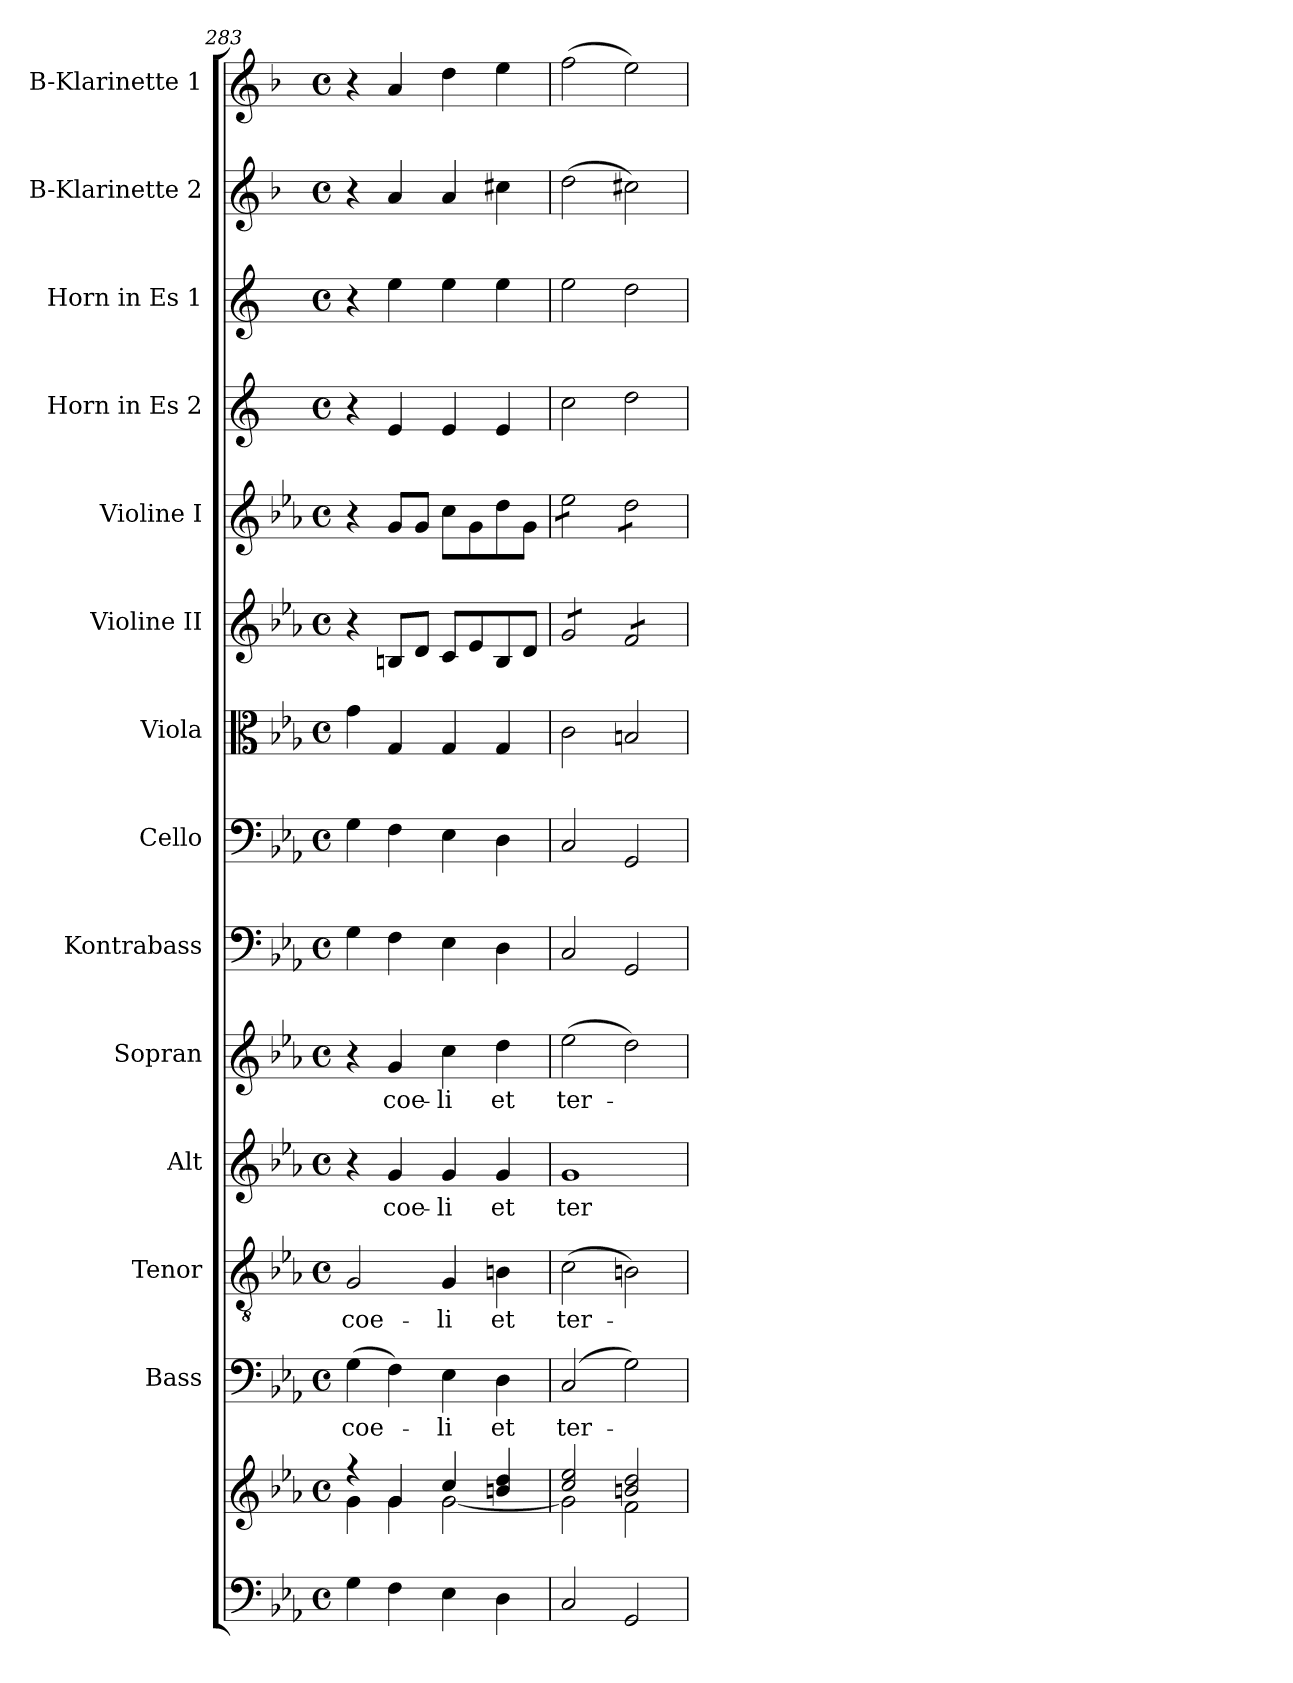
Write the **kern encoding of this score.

**kern	**kern	**kern	**text	**kern	**text	**kern	**text	**kern	**text	**kern	**kern	**kern	**kern	**kern	**kern	**kern	**kern	**kern
*part14	*part14	*part13	*part13	*part12	*part12	*part11	*part11	*part10	*part10	*part9	*part8	*part7	*part6	*part5	*part4	*part3	*part2	*part1
*staff15	*staff14	*staff13	*staff13	*staff12	*staff12	*staff11	*staff11	*staff10	*staff10	*staff9	*staff8	*staff7	*staff6	*staff5	*staff4	*staff3	*staff2	*staff1
*	*	*I"Bass	*	*I"Tenor	*	*I"Alt	*	*I"Sopran	*	*I"Kontrabass	*I"Cello	*I"Viola	*I"Violine II	*I"Violine I	*I"Horn in Es 2	*I"Horn in Es 1	*I"B-Klarinette 2	*I"B-Klarinette 1
*	*	*I'B.	*	*I'T.	*	*I'A.	*	*I'S.	*	*I'Kb.	*	*I'Vla.	*I'Vl. II	*I'Vl. I	*I'Hrn. 2	*I'Hrn. 1	*I'Kl. 2	*I'Kl. 1
*clefF4	*clefG2	*clefF4	*	*clefGv2	*	*clefG2	*	*clefG2	*	*clefF4	*clefF4	*clefC3	*clefG2	*clefG2	*clefG2	*clefG2	*clefG2	*clefG2
*	*	*	*	*	*	*	*	*	*	*ITrd7c12	*	*	*	*	*ITrd5c9	*ITrd5c9	*ITrd1c2	*ITrd1c2
*k[b-e-a-]	*k[b-e-a-]	*k[b-e-a-]	*	*k[b-e-a-]	*	*k[b-e-a-]	*	*k[b-e-a-]	*	*k[b-e-a-]	*k[b-e-a-]	*k[b-e-a-]	*k[b-e-a-]	*k[b-e-a-]	*k[b-e-a-]	*k[b-e-a-]	*k[b-e-a-]	*k[b-e-a-]
*E-:	*E-:	*E-:	*	*E-:	*	*E-:	*	*E-:	*	*E-:	*E-:	*E-:	*E-:	*E-:	*E-:	*E-:	*E-:	*E-:
*M4/4	*M4/4	*M4/4	*	*M4/4	*	*M4/4	*	*M4/4	*	*M4/4	*M4/4	*M4/4	*M4/4	*M4/4	*M4/4	*M4/4	*M4/4	*M4/4
*met(c)	*met(c)	*met(c)	*	*met(c)	*	*met(c)	*	*met(c)	*	*met(c)	*met(c)	*met(c)	*met(c)	*met(c)	*met(c)	*met(c)	*met(c)	*met(c)
=283	=283	=283	=283	=283	=283	=283	=283	=283	=283	=283	=283	=283	=283	=283	=283	=283	=283	=283
*	*^	*	*	*	*	*	*	*	*	*	*	*	*	*	*	*	*	*
!	!	!	!	!LO:LY:b	!	!LO:LY:b	!	!	!	!	!	!	!	!	!	!	!	!	!
4G\	4ree	4g\	(>4G\	coe-	2G/	coe-	4r	.	4r	.	4GG\	4G\	4g\	4r	4r	4r	4r	4r	4r
!	!	!	!	!	!	!	!	!LO:LY:b	!	!LO:LY:b	!	!	!	!	!	!	!	!	!
4F\	4g/	4g\	4F\)	.	.	.	4g/	coe-	4g/	coe-	4FF\	4F\	4G/	8Bn/L	8g/L	4G/	4g\	4g/	4g/
.	.	.	.	.	.	.	.	.	.	.	.	.	.	8d/J	8g/J	.	.	.	.
!	!	!	!	!LO:LY:b	!	!LO:LY:b	!	!LO:LY:b	!	!LO:LY:b	!	!	!	!	!	!	!	!	!
4E-\	4cc/	[<2g\	4E-\	-li	4G/	-li	4g/	-li	4cc\	-li	4EE-\	4E-\	4G/	8c/L	8cc\L	4G/	4g\	4g/	4cc\
.	.	.	.	.	.	.	.	.	.	.	.	.	.	8e-/	8g\	.	.	.	.
!	!	!	!	!LO:LY:b	!	!LO:LY:b	!	!LO:LY:b	!	!LO:LY:b	!	!	!	!	!	!	!	!	!
4D\	4bn/ 4dd/	.	4D\	et	4Bn\	et	4g/	et	4dd\	et	4DD\	4D\	4G/	8B/	8dd\	4G/	4g\	4bn\	4dd\
.	.	.	.	.	.	.	.	.	.	.	.	.	.	8d/J	8g\J	.	.	.	.
=284	=284	=284	=284	=284	=284	=284	=284	=284	=284	=284	=284	=284	=284	=284	=284	=284	=284	=284	=284
!	!	!	!	!LO:LY:b	!	!LO:LY:b	!	!LO:LY:b	!	!LO:LY:b	!	!	!	!	!	!	!	!	!
*	*	*	*	*	*	*	*	*	*	*	*	*	*	*tremolo	*	*	*	*	*
*	*	*	*	*	*	*	*	*	*	*	*	*	*	*	*tremolo	*	*	*	*
2C/	2cc/ 2ee-/	2g\]	(2C/	ter-	(>2c\	ter-	1g	ter-	(>2ee-\	ter-	2CC/	2C/	2c\	8g/L	8ee-\L	2e-\	2g\	(>2cc\	(>2ee-\
.	.	.	.	.	.	.	.	.	.	.	.	.	.	8g/	8ee-\	.	.	.	.
.	.	.	.	.	.	.	.	.	.	.	.	.	.	8g/	8ee-\	.	.	.	.
.	.	.	.	.	.	.	.	.	.	.	.	.	.	8g/J	8ee-\J	.	.	.	.
2GG/	2bn/ 2dd/	2f\	2G\)	.	2Bn\)	.	.	.	2dd\)	.	2GGG/	2GG/	2Bn/	8f/L	8dd\L	2f\	2f\	2bn\)	2dd\)
.	.	.	.	.	.	.	.	.	.	.	.	.	.	8f/	8dd\	.	.	.	.
.	.	.	.	.	.	.	.	.	.	.	.	.	.	8f/	8dd\	.	.	.	.
.	.	.	.	.	.	.	.	.	.	.	.	.	.	8f/J	8dd\J	.	.	.	.
*	*	*	*	*	*	*	*	*	*	*	*	*	*	*	*Xtremolo	*	*	*	*
*	*	*	*	*	*	*	*	*	*	*	*	*	*	*Xtremolo	*	*	*	*	*
*	*v	*v	*	*	*	*	*	*	*	*	*	*	*	*	*	*	*	*	*
=	=	=	=	=	=	=	=	=	=	=	=	=	=	=	=	=	=	=
*-	*-	*-	*-	*-	*-	*-	*-	*-	*-	*-	*-	*-	*-	*-	*-	*-	*-	*-
